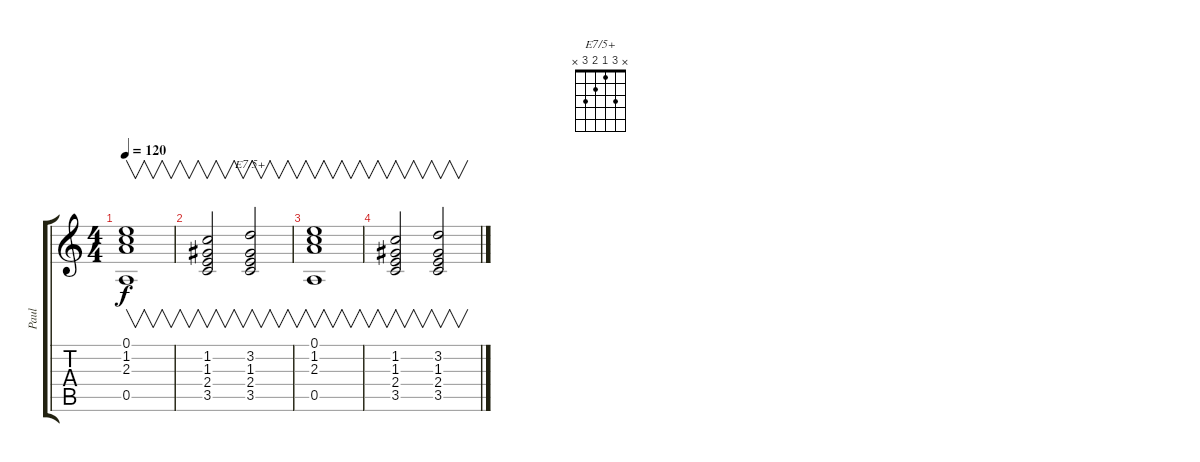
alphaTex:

\track ("Paul" "Paul") {instrument distortionguitar}
\staff {score tabs}
\tuning (E4 B3 G3 D3 A2 E2) {hide}
\chord ("E7/5+" x 3 1 2 3 x)
\ts (4 4)
\tempo 120
\clef g2
\ks c
(0.1 1.2 2.3 0.5).1{v dy f} |
(1.2 1.3 2.4 3.5).2{v} (3.2 1.3 2.4 3.5).2{v ch "E7/5+"} |
(0.1 1.2 2.3 0.5).1{v} |
(1.2 1.3 2.4 3.5).2{v} (3.2 1.3 2.4 3.5).2{v}
